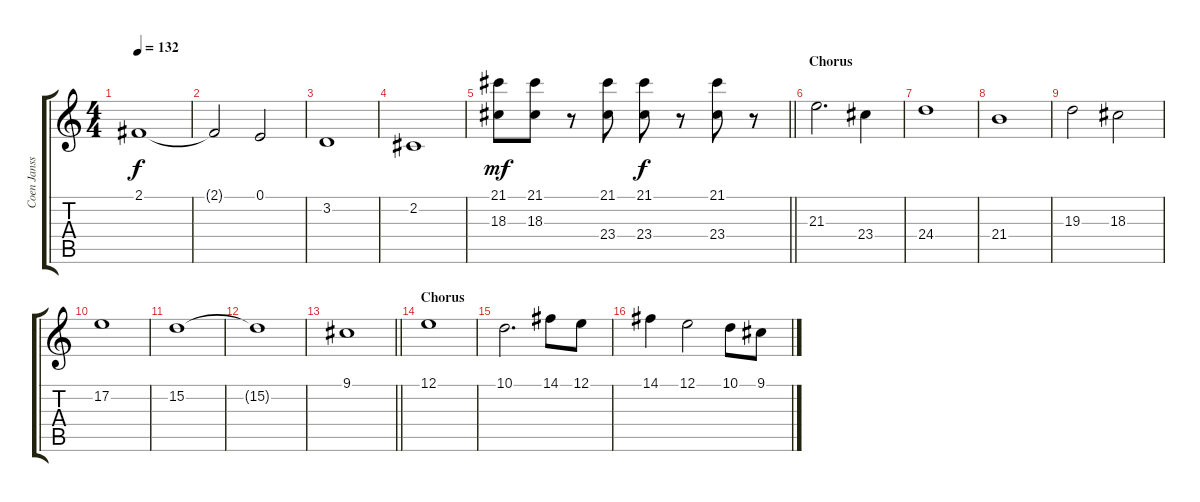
\track ("Coen Janssen" "Coen Janss") {instrument stringensemble1}
\staff {score tabs}
\tuning (E4 B3 G3 D3 A2 E2) {hide}
\ts (4 4)
\tempo 132
\clef g2
\ks c
2.1.1{dy f} |
2.1{t}.2 0.1.2 |
3.2.1 |
2.2.1 |
\barLineRight lightlight
(21.1 18.3).8{dy mf} (21.1 18.3).8 r.8 (21.1 23.4).8 (21.1 23.4).8{dy f} r.8 (21.1 23.4).8 r.8 |
\section ("" "Chorus")
21.3.2{d} 23.4.4 |
24.4.1 |
21.4.1 |
19.3.2 18.3.2 |
17.2.1 |
15.2.1 |
15.2{t}.1 |
\barLineRight lightlight
9.1.1 |
\section ("" "Chorus")
12.1.1 |
10.1.2{d} 14.1.8 12.1.8 |
14.1.4 12.1.2 10.1.8 9.1.8
